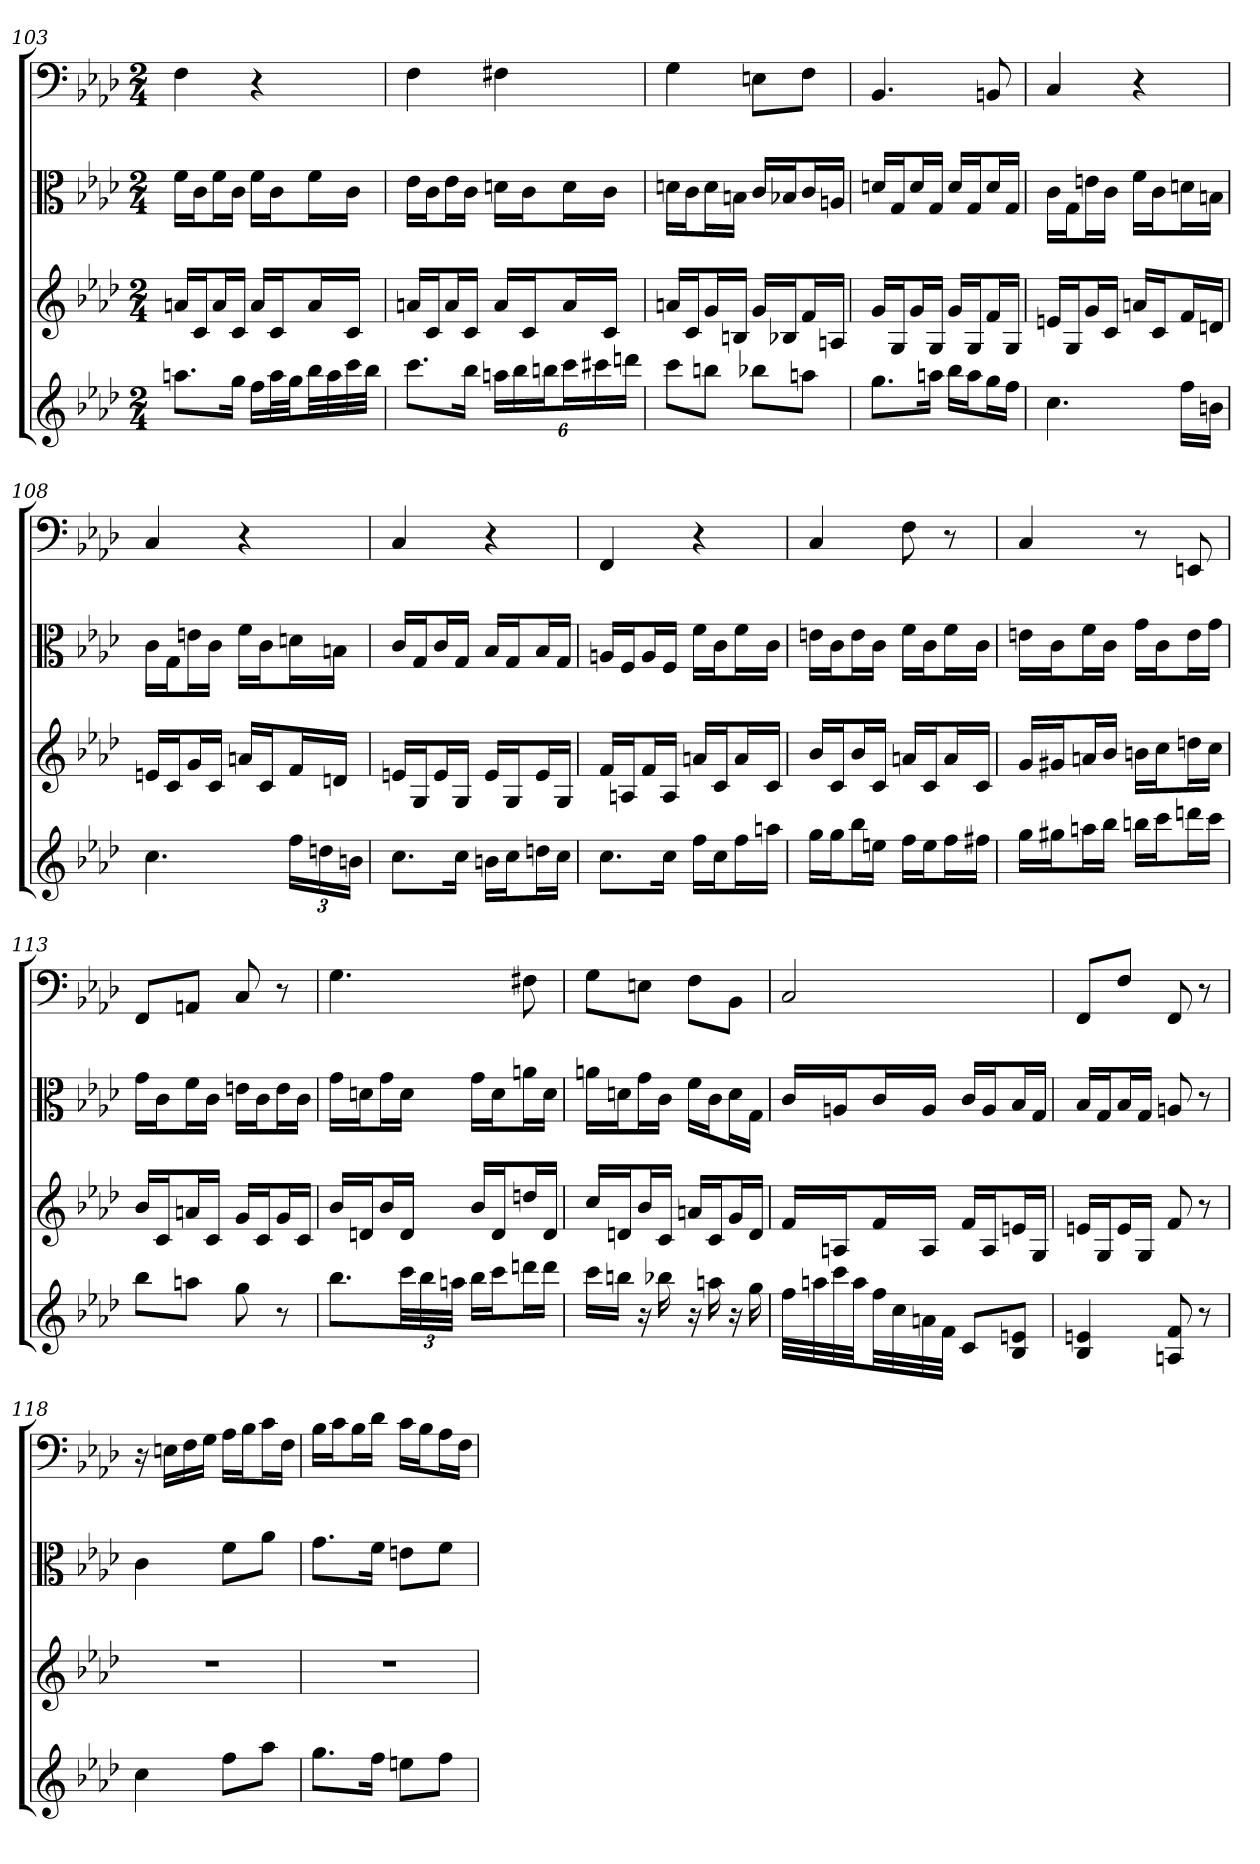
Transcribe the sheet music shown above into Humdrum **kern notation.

**kern	**kern	**kern	**kern
*part4	*part3	*part2	*part1
*staff4	*staff3	*staff2	*staff1
*	*	*clefC3	*clefF4
*k[b-e-a-d-]	*k[b-e-a-d-]	*k[b-e-a-d-]	*k[b-e-a-d-]
*f:	*f:	*f:	*f:
*M2/4	*M2/4	*M2/4	*M2/4
=103	=103	=103	=103
8.aanL	16anLL	16f\LL	4F
.	16cJ	16c\J	.
.	16aL	16f\L	.
16ggJk	16cJJ	16c\JJ	.
16ffLL	16aLL	16f\LL	4r
32aaL	16cJ	16c\J	.
32ggJJ	.	.	.
32bb-LL	16aL	16f\L	.
32aa	.	.	.
32ccc	16cJJ	16c\JJ	.
32bb-JJJ	.	.	.
=104	=104	=104	=104
8.cccL	16anLL	16e-\LL	4F
.	16cJ	16c\J	.
.	16aL	16e-\L	.
16bb-Jk	16cJJ	16c\JJ	.
24aanLL	16aLL	16dn\LL	4F#X
24bb-	.	.	.
.	16cJ	16c\J	.
24bbnJ	.	.	.
24cccL	16aL	16d\L	.
24ccc#X	.	.	.
.	16cJJ	16c\JJ	.
24dddnJJ	.	.	.
=105	=105	=105	=105
8cccL	16anLL	16dn\LL	4G
.	16cJ	16c\J	.
8bbnJ	16gL	16d\L	.
.	16BnJJ	16Bn\JJ	.
8bb-XL	16gLL	16c/LL	8En\L
.	16B-XJ	16B-X/J	.
8aanJ	16fL	16c/L	8F\J
.	16AnJJ	16An/JJ	.
=106	=106	=106	=106
8.ggL	16gLL	16dn/LL	4.BB-
.	16GJ	16G/J	.
.	16gL	16d/L	.
16aanJk	16GJJ	16G/JJ	.
16bb-LL	16gLL	16d/LL	.
16aaJ	16GJ	16G/J	.
16ggL	16fL	16d/L	8BBn
16ffJJ	16GJJ	16G/JJ	.
=107	=107	=107	=107
4.cc	16enLL	16c\LL	4C
.	16GJ	16G\J	.
.	16gL	16en\L	.
.	16cJJ	16c\JJ	.
.	16anLL	16f\LL	4r
.	16cJ	16c\J	.
16ffLL	16fL	16dn\L	.
16bnJJ	16dnJJ	16Bn\JJ	.
=108	=108	=108	=108
4.cc	16enLL	16c\LL	4C
.	16cJ	16G\J	.
.	16gL	16en\L	.
.	16cJJ	16c\JJ	.
.	16anLL	16f\LL	4r
.	16cJ	16c\J	.
24ffLL	16fL	16dn\L	.
24ddn	.	.	.
.	16dnJJ	16Bn\JJ	.
24bnJJ	.	.	.
=109	=109	=109	=109
8.ccL	16enLL	16c/LL	4C
.	16GJ	16G/J	.
.	16eL	16c/L	.
16ccJk	16GJJ	16G/JJ	.
16bnLL	16eLL	16B-/LL	4r
16ccJ	16GJ	16G/J	.
16ddnL	16eL	16B-/L	.
16ccJJ	16GJJ	16G/JJ	.
=110	=110	=110	=110
8.ccL	16fLL	16An/LL	4FF
.	16AnJ	16F/J	.
.	16fL	16A/L	.
16ccJk	16AJJ	16F/JJ	.
16ffLL	16anLL	16f\LL	4r
16ccJ	16cJ	16c\J	.
16ffL	16aL	16f\L	.
16aanJJ	16cJJ	16c\JJ	.
=111	=111	=111	=111
16ggLL	16b-LL	16en\LL	4C
16ggJ	16cJ	16c\J	.
16bb-L	16b-L	16e\L	.
16eenJJ	16cJJ	16c\JJ	.
16ffLL	16anLL	16f\LL	8F
16eeJ	16cJ	16c\J	.
16ffL	16aL	16f\L	8r
16ff#XJJ	16cJJ	16c\JJ	.
=112	=112	=112	=112
16ggLL	16gLL	16en\LL	4C
16gg#XJ	16g#XJ	16c\J	.
16aanL	16anL	16f\L	.
16bb-JJ	16b-JJ	16c\JJ	.
16bbnLL	16bnLL	16g\LL	8r
16cccJ	16ccJ	16c\J	.
16dddnL	16ddnL	16e\L	8EEn
16cccJJ	16ccJJ	16g\JJ	.
=113	=113	=113	=113
8bb-L	16b-LL	16g\LL	8FF/L
.	16cJ	16c\J	.
8aanJ	16anL	16f\L	8AAn/J
.	16cJJ	16c\JJ	.
8gg	16gLL	16en\LL	8C
.	16cJ	16c\J	.
8r	16gL	16e\L	8r
.	16cJJ	16c\JJ	.
=114	=114	=114	=114
8.bb-L	16b-LL	16g\LL	4.G
.	16dnJ	16dn\J	.
.	16b-L	16g\L	.
48cccLL	16dJJ	16d\JJ	.
48bb-	.	.	.
48aanJJJ	.	.	.
16bb-LL	16b-LL	16g\LL	.
16cccJ	16dJ	16d\J	.
16dddnL	16ddnL	16an\L	8F#X
16dddJJ	16dJJ	16d\JJ	.
=115	=115	=115	=115
16cccLL	16ccLL	16an\LL	8G\L
16bbnJJ	16dnJ	16dn\J	.
16r	16b-L	16g\L	8En\J
16bb-X	16cJJ	16c\JJ	.
16r	16anLL	16f\LL	8F\L
16aan	16cJ	16c\J	.
16r	16gL	16d\L	8BB-\J
16gg	16dJJ	16G\JJ	.
=116	=116	=116	=116
32ffLLL	16fLL	16c/LL	2C
32aan	.	.	.
32ccc	16AnJ	16An/J	.
32aaJJ	.	.	.
32ffLL	16fL	16c/L	.
32cc	.	.	.
32an	16AJJ	16A/JJ	.
32fJJJ	.	.	.
8cL	16fLL	16c/LL	.
.	16AJ	16A/J	.
8B- 8enJ	16enL	16B-/L	.
.	16GJJ	16G/JJ	.
=117	=117	=117	=117
4B- 4en	16enLL	16B-/LL	8FF/L
.	16GJ	16G/J	.
.	16eL	16B-/L	8F/J
.	16GJJ	16G/JJ	.
8An 8f	8f	8An	8FF
8r	8r	8r	8r
=118	=118	=118	=118
4cc	2r	4c	16r
.	.	.	16En\LL
.	.	.	16F\
.	.	.	16G\JJ
8ffL	.	8f\L	16A-\LL
.	.	.	16B-\J
8aa-J	.	8a-\J	16c\L
.	.	.	16F\JJ
=119	=119	=119	=119
8.ggL	2r	8.g\L	16B-\LL
.	.	.	16c\J
.	.	.	16B-\L
16ffJk	.	16f\Jk	16d-\JJ
8eenL	.	8en\L	16c\LL
.	.	.	16B-\J
8ffJ	.	8f\J	16A-\L
.	.	.	16F\JJ
=	=	=	=
*-	*-	*-	*-
